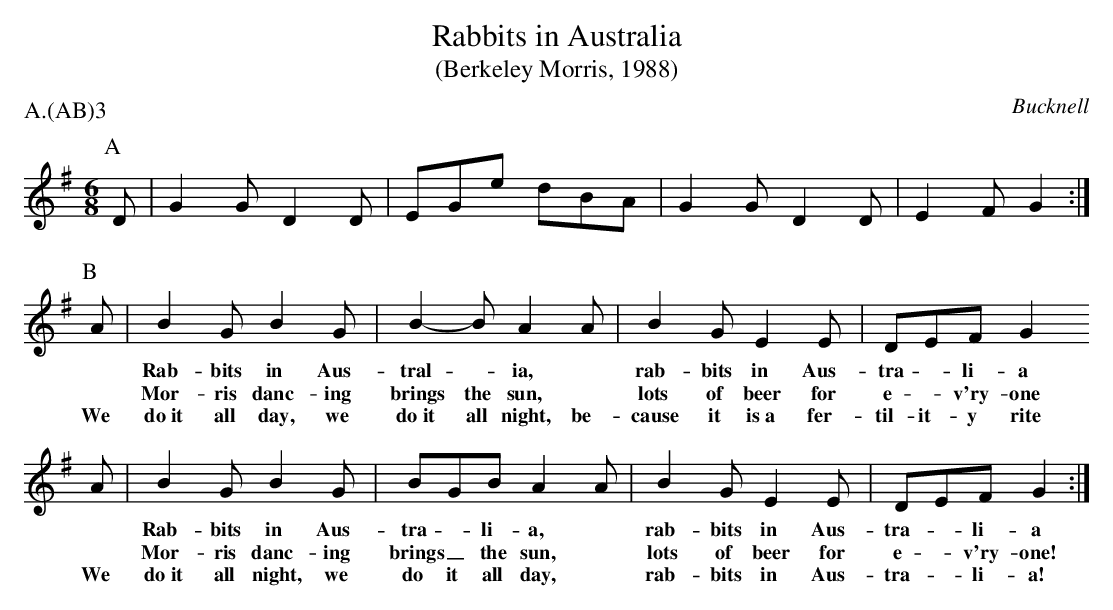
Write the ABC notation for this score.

X:1
T:Rabbits in Australia
T:(Berkeley Morris, 1988)
M:6/8
O:Bucknell
P:A.(AB)3
K:G
P:A
 D | G2   G    D2 D  |  EGe       dBA | G2   G    D2 D   | E2 F      G2 :|
P:B
   A | B2   G    B2 G  |  B2-B       A2 A | B2   G    E2 E   | DEF       G2
w: *   Rab- bits in Aus-  tral -     ia, *  rab- bits in Aus- tra - li- a
w: *   Mor- ris  danc-ing brings the sun, * lots of   beer for e - v'ry-one
w: We  do~it all day, we  do~it all  night, be-cause it is~a fer-til-it-y rite
   A | B2   G    B2 G  | BGB         A2 A | B2   G    E2 E   | DEF       G2 :|
w: *   Rab- bits in Aus- tra - li- a, *   rab- bits in Aus- tra- * li- a
w: *   Mor- ris  danc-ing brings_ the sun, * lots of   beer for e - v'ry-one!
w: We  do~it all night, we  do it all  day, * | rab- bits in Aus- tra- * li- a!
